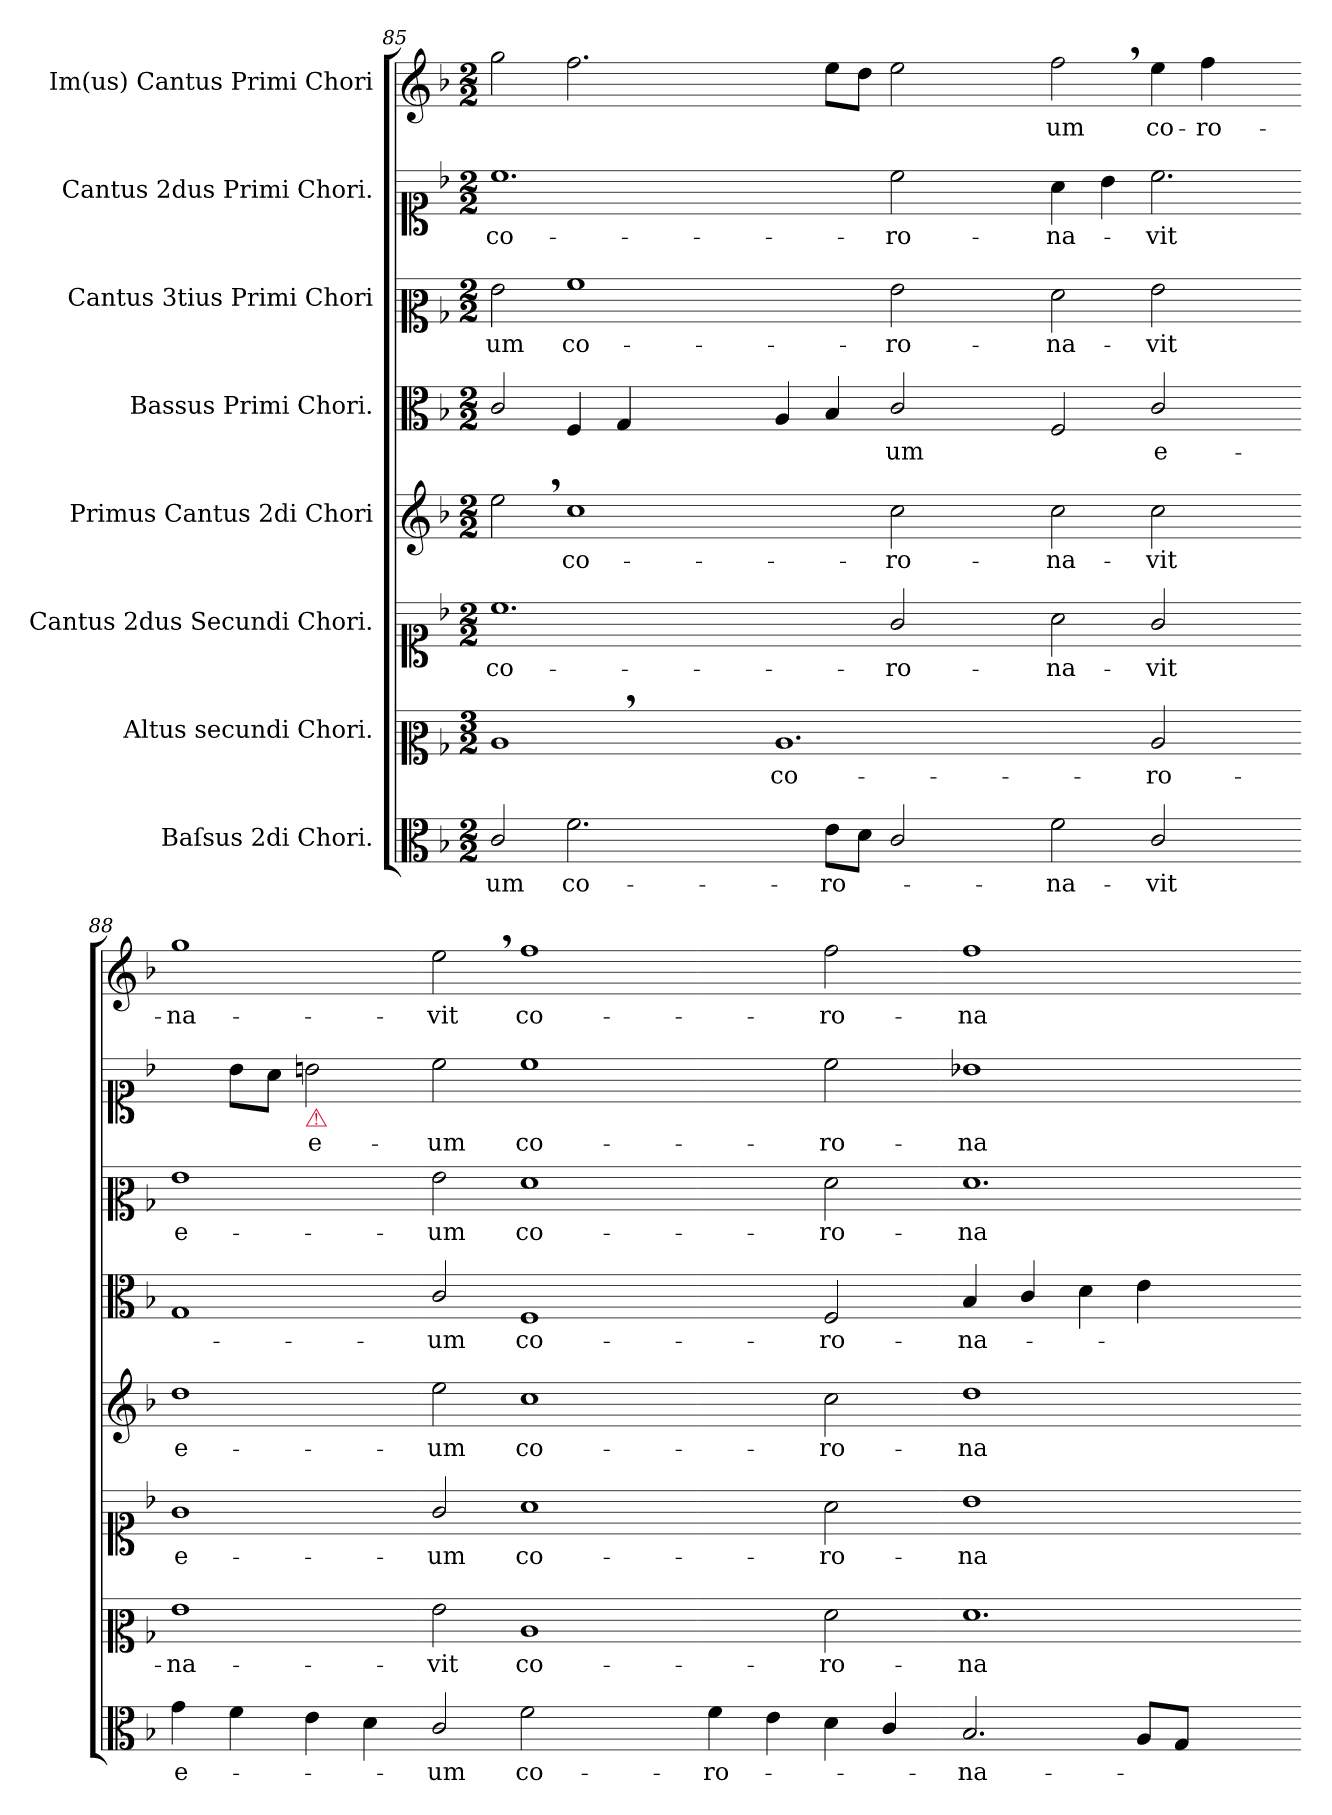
**kern	**text	**kern	**text	**kern	**text	**kern	**text	**kern	**text	**kern	**text	**kern	**text	**kern	**text
*part8	*part8	*part7	*part7	*part6	*part6	*part5	*part5	*part4	*part4	*part3	*part3	*part2	*part2	*part1	*part1
*staff8	*staff8	*staff7	*staff7	*staff6	*staff6	*staff5	*staff5	*staff4	*staff4	*staff3	*staff3	*staff2	*staff2	*staff1	*staff1
*I"Baſsus 2di Chori.	*	*I"Altus secundi Chori.	*	*I"Cantus 2dus Secundi Chori.	*	*I"Primus Cantus 2di Chori	*	*I"Bassus Primi Chori.	*	*I"Cantus 3tius Primi Chori	*	*I"Cantus 2dus Primi Chori.	*	*I"Im(us) Cantus Primi Chori	*
*clefC3	*	*clefC2	*	*clefC1	*	*clefG2	*	*clefC3	*	*clefC2	*	*clefC1	*	*clefG2	*
*k[b-]	*	*k[b-]	*	*k[b-]	*	*k[b-]	*	*k[b-]	*	*k[b-]	*	*k[b-]	*	*k[b-]	*
*F:	*	*F:	*	*F:	*	*F:	*	*F:	*	*F:	*	*F:	*	*F:	*
*M2/2	*	*M3/2	*	*M2/2	*	*M2/2	*	*M2/2	*	*M2/2	*	*M2/2	*	*M2/2	*
=85	=85	=85	=85	=85	=85	=85	=85	=85	=85	=85	=85	=85	=85	=85	=85
2c/	-um	1c,>	.	1.cc	co-	2ee,>\	.	2c/	.	2g\	-um	1.cc	co-	2gg\	.
2.f\	co-	.	.	.	.	1cc\	co-	4F/	.	1a\	co-	.	.	2.ff\	.
.	.	.	.	.	.	.	.	4G/	.	.	.	.	.	.	.
.	.	2ryy	.	.	.	.	.	2ryy	.	.	.	.	.	.	.
4ryy	.	.	.	.	.	.	.	.	.	.	.	.	.	4ryy	.
=86-	=86-	=86-	=86-	=86-	=86-	=86-	=86-	=86-	=86-	=86-	=86-	=86-	=86-	=86-	=86-
4ryy	.	1.c	co-	2ryy	.	2ryy	.	4A/	.	2ryy	.	2ryy	.	4ryy	.
8e\L	-ro-	.	.	.	.	.	.	4B-/	.	.	.	.	.	8ee\L	.
8d\J	.	.	.	.	.	.	.	.	.	.	.	.	.	8dd\J	.
2c/	.	.	.	2g/	-ro-	2cc\	-ro-	2c/	-um	2g\	-ro-	2cc\	-ro-	2ee\	.
2ryy	.	.	.	2ryy	.	2ryy	.	2ryy	.	2ryy	.	2ryy	.	2ryy	.
=87-	=87-	=87-	=87-	=87-	=87-	=87-	=87-	=87-	=87-	=87-	=87-	=87-	=87-	=87-	=87-
2f\	-na-	2ryy	.	2a\	-na-	2cc\	-na-	2F/	.	2f\	-na-	4a\	-na-	2ff,>\	-um
.	.	.	.	.	.	.	.	.	.	.	.	4b-\	.	.	.
2c/	-vit	2c/	-ro-	2g/	-vit	2cc\	-vit	2c/	e-	2g\	-vit	2.cc\	-vit	4ee\	co-
.	.	.	.	.	.	.	.	.	.	.	.	.	.	4ff\	-ro-
4ryy	.	4ryy	.	4ryy	.	4ryy	.	4ryy	.	4ryy	.	.	.	4ryy	.
=88-	=88-	=88-	=88-	=88-	=88-	=88-	=88-	=88-	=88-	=88-	=88-	=88-	=88-	=88-	=88-
4g\	e-	1g	-na-	1g	e-	1dd	e-	1G	.	1g	e-	4ryy	.	1gg	-na-
4f\	.	.	.	.	.	.	.	.	.	.	.	8b-\L	.	.	.
.	.	.	.	.	.	.	.	.	.	.	.	8a\J	.	.	.
!	!	!	!	!	!	!	!	!	!	!	!	!LO:TX:b:color=crimson:t=⚠	!	!	!
4e\	.	.	.	.	.	.	.	.	.	.	.	2bn\	e-	.	.
4d\	.	.	.	.	.	.	.	.	.	.	.	.	.	.	.
=89-	=89-	=89-	=89-	=89-	=89-	=89-	=89-	=89-	=89-	=89-	=89-	=89-	=89-	=89-	=89-
2c/	-um	2g\	-vit	2g/	-um	2ee\	-um	2c/	-um	2g\	-um	2cc\	-um	2ee,>\	-vit
2f\	co-	1c/	co-	1a\	co-	1cc\	co-	1F/	co-	1f\	co-	1cc\	co-	1ff\	co-
2ryy	.	.	.	.	.	.	.	.	.	.	.	.	.	.	.
=90-	=90-	=90-	=90-	=90-	=90-	=90-	=90-	=90-	=90-	=90-	=90-	=90-	=90-	=90-	=90-
4f\	-ro-	2ryy	.	2ryy	.	2ryy	.	2ryy	.	2ryy	.	2ryy	.	2ryy	.
4e\	.	.	.	.	.	.	.	.	.	.	.	.	.	.	.
4d\	.	2f\	-ro-	2a\	-ro-	2cc\	-ro-	2F/	-ro-	2f\	-ro-	2cc\	-ro-	2ff\	-ro-
4c/	.	.	.	.	.	.	.	.	.	.	.	.	.	.	.
=91-	=91-	=91-	=91-	=91-	=91-	=91-	=91-	=91-	=91-	=91-	=91-	=91-	=91-	=91-	=91-
2.B-/	-na-	1.f	-na-	1b-	-na-	1dd	-na-	4B-/	-na-	1.f	-na-	1b-X	-na-	1ff	-na-
.	.	.	.	.	.	.	.	4c/	.	.	.	.	.	.	.
.	.	.	.	.	.	.	.	4d\	.	.	.	.	.	.	.
8A/L	.	.	.	.	.	.	.	4e\	.	.	.	.	.	.	.
8G/J	.	.	.	.	.	.	.	.	.	.	.	.	.	.	.
2ryy	.	.	.	2ryy	.	2ryy	.	2ryy	.	.	.	2ryy	.	2ryy	.
=-	=-	=-	=-	=-	=-	=-	=-	=-	=-	=-	=-	=-	=-	=-	=-
*-	*-	*-	*-	*-	*-	*-	*-	*-	*-	*-	*-	*-	*-	*-	*-
